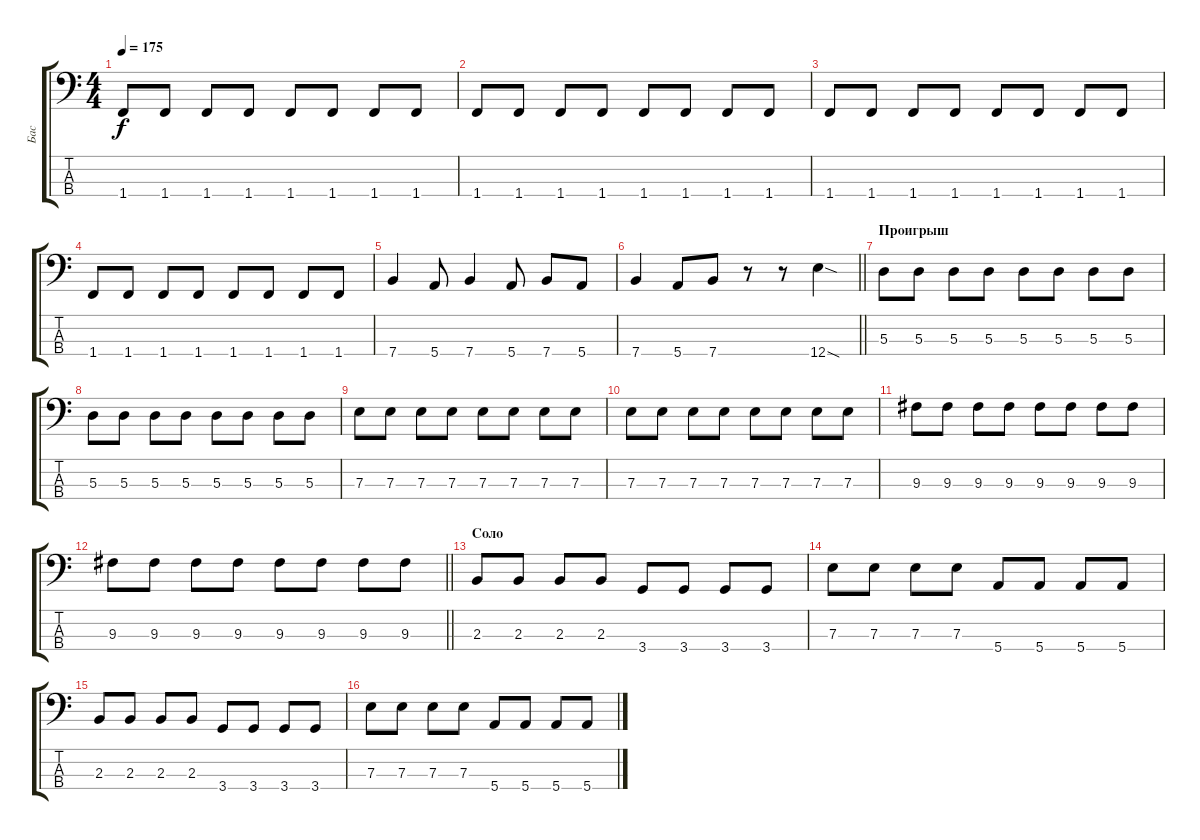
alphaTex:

\track ("Бас" "Бас") {instrument electricbassfinger}
\staff {score tabs}
\tuning (G2 D2 A1 E1) {hide}
\ts (4 4)
\section ("" " ")
\tempo 175
\clef f4
\ks c
1.4.8{dy f} 1.4.8 1.4.8 1.4.8 1.4.8 1.4.8 1.4.8 1.4.8 |
1.4.8 1.4.8 1.4.8 1.4.8 1.4.8 1.4.8 1.4.8 1.4.8 |
1.4.8 1.4.8 1.4.8 1.4.8 1.4.8 1.4.8 1.4.8 1.4.8 |
1.4.8 1.4.8 1.4.8 1.4.8 1.4.8 1.4.8 1.4.8 1.4.8 |
7.4.4 5.4.8 7.4.4 5.4.8 7.4.8 5.4.8 |
\barLineRight lightlight
7.4.4 5.4.8 7.4.8 r.8 r.8 12.4{sod}.4 |
\section ("" "Проигрыш")
5.3.8 5.3.8 5.3.8 5.3.8 5.3.8 5.3.8 5.3.8 5.3.8 |
5.3.8 5.3.8 5.3.8 5.3.8 5.3.8 5.3.8 5.3.8 5.3.8 |
7.3.8 7.3.8 7.3.8 7.3.8 7.3.8 7.3.8 7.3.8 7.3.8 |
7.3.8 7.3.8 7.3.8 7.3.8 7.3.8 7.3.8 7.3.8 7.3.8 |
9.3.8 9.3.8 9.3.8 9.3.8 9.3.8 9.3.8 9.3.8 9.3.8 |
\barLineRight lightlight
9.3.8 9.3.8 9.3.8 9.3.8 9.3.8 9.3.8 9.3.8 9.3.8 |
\section ("" "Соло")
2.3.8 2.3.8 2.3.8 2.3.8 3.4.8 3.4.8 3.4.8 3.4.8 |
7.3.8 7.3.8 7.3.8 7.3.8 5.4.8 5.4.8 5.4.8 5.4.8 |
2.3.8 2.3.8 2.3.8 2.3.8 3.4.8 3.4.8 3.4.8 3.4.8 |
7.3.8 7.3.8 7.3.8 7.3.8 5.4.8 5.4.8 5.4.8 5.4.8
